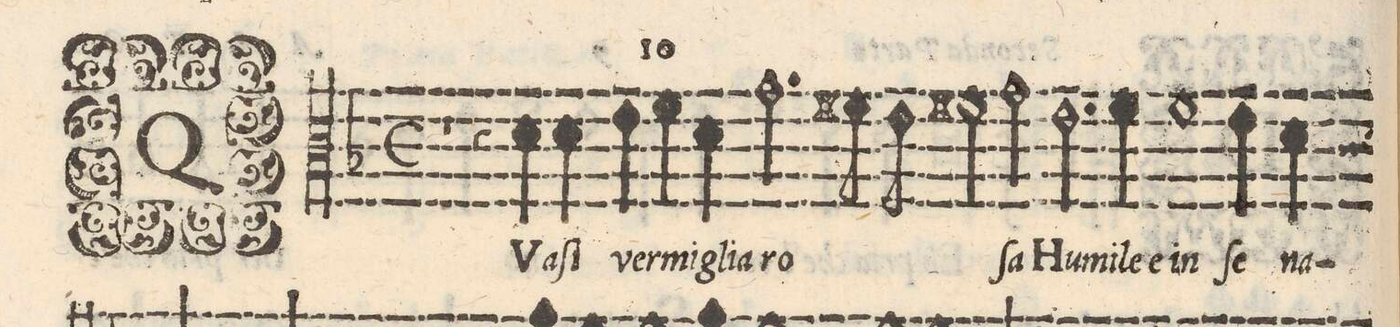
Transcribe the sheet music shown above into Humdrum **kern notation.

**kern	**text
*I"ALTO	*
*clefC3	*
*k[b-]	*
*met(C)	*
*M2/1	*
1r	.
4r	.
4d\	QVa-
4d\	-ſi
4e\	ver-
=2-	=2-
4f\	-mi-
4d\	-glia
2.g\	ro-
8f#X\	.
8e\	.
2f#X\	.
=3-	=3-
2g\	-ſa
2.e\	Hu-
4fny\	-mi-
1f\	le e in
=4-	=4-
4e\	ſe
4d\	na-
*-	*-
